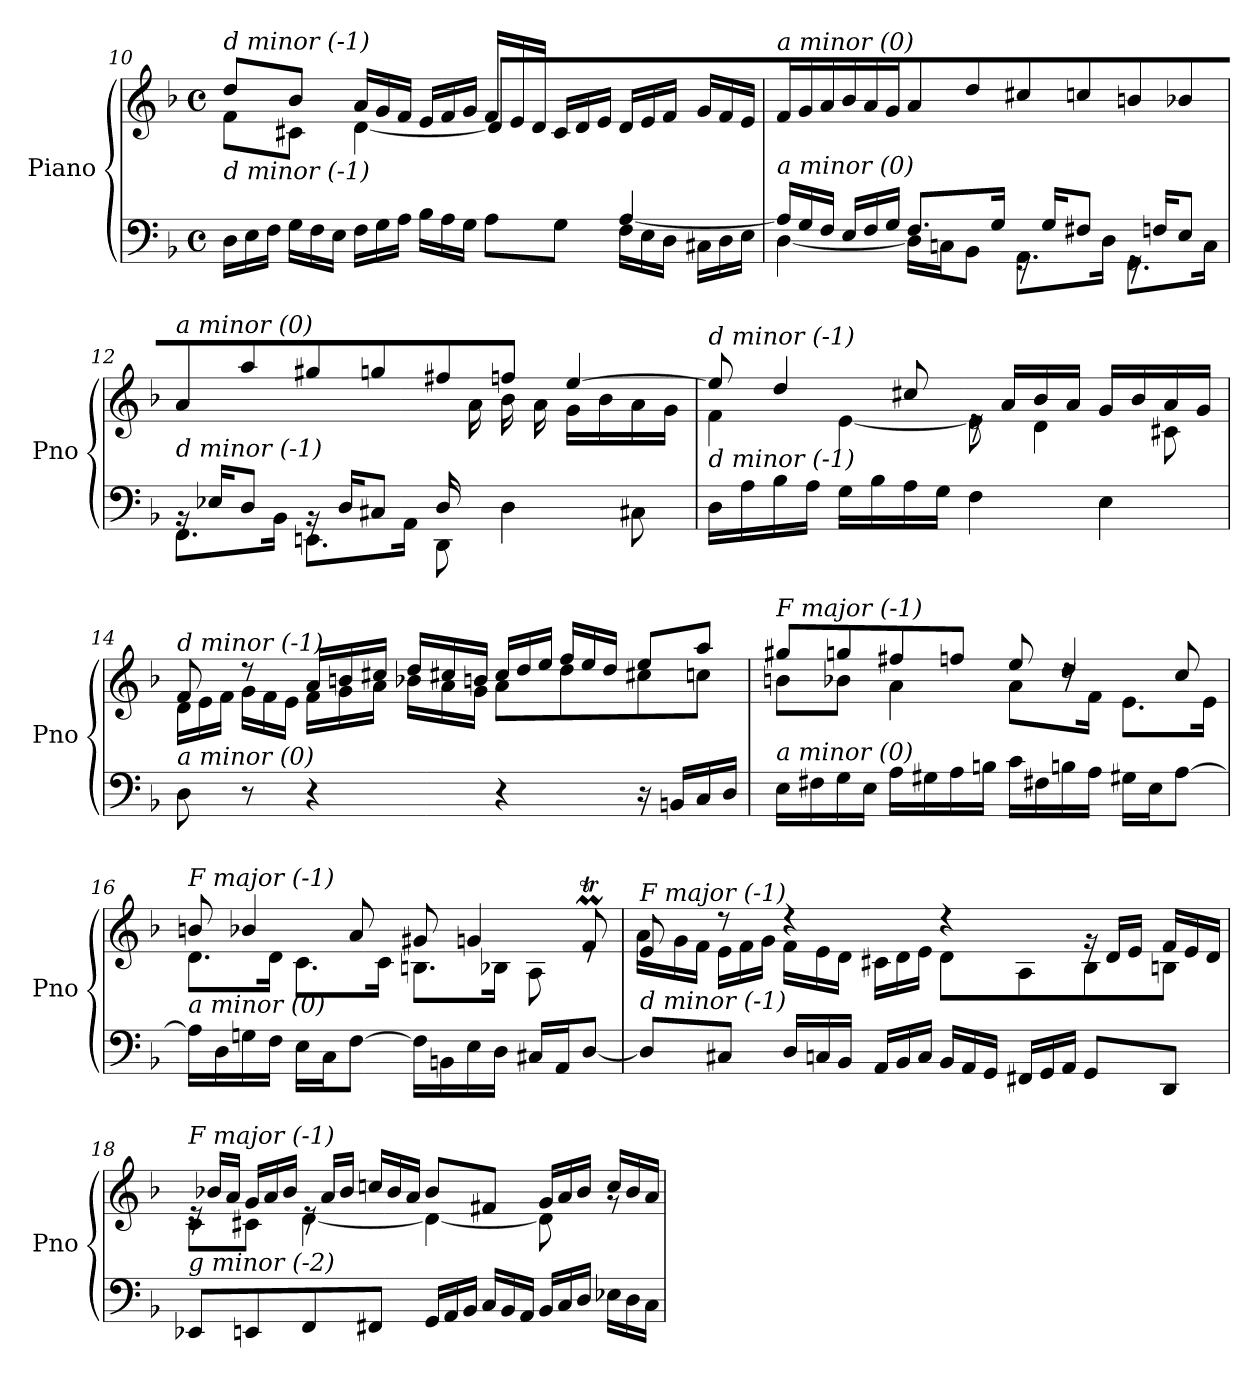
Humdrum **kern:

**kern	**kern
*part1	*part1
*staff2	*staff1
*I"Piano	*
*I'Pno	*
!!LO:LB:g=z
*clefF4	*clefG2
*k[b-]	*k[b-]
*M4/4	*M4/4
*met(c)	*met(c)
=10	=10
*^	*
*	*Xtuplet	*
*	*^	*^
*	*	*	*	*^
!	!	!	!LO:TX:i:t=d minor (-1)	!	!
!LO:TX:i:t=d minor (-1)	!	!	!	!	!
2ryy	24D\LL	2.ryy	8dd/L	8f\L	2.ryy
.	24E\	.	.	.	.
.	24F\JJ	.	.	.	.
.	24G\LL	.	8b-/J	8c#X\J	.
.	24F\	.	.	.	.
.	24E\JJ	.	.	.	.
*	*	*	*Xtuplet	*	*
.	24F\LL	.	24a/LL	[4d\	.
.	24G\	.	24g/	.	.
.	24A\JJ	.	24f/JJ	.	.
.	24B-\LL	.	24e/LL	.	.
.	24A\	.	24f/	.	.
.	24G\JJ	.	24g/JJ	.	.
8ryy	8A\L	.	24f/LL	8d\L]	.
.	.	.	24e/	.	.
.	.	.	24d/JJ	.	.
8B-/J	8G\J	.	24c#/LL	8ryy	.
.	.	.	24d/	.	.
.	.	.	24e/JJ	.	.
4ryy	[4A/	24F\LL	24d/LL	4ryy	4ryy
.	.	24E\	24e/	.	.
.	.	24D\JJ	24f/JJ	.	.
.	.	24C#X\LL	24g/LL	.	.
.	.	24D\	24f/	.	.
.	.	24E\JJ	24e/JJ	.	.
*	*	*	*v	*v	*v
=11	=11	=11	=11
!	!	!	!LO:TX:i:t=a minor (0)
!LO:TX:i:t=a minor (0)	!	!	!
*	*v	*v	*
24A/LL]	[4D\	24f/LL
24G/	.	24g/
24F/JJ	.	24a/JJ
24E/LL	.	24b-/LL
24F/	.	24a/
24G/JJ	.	24g/JJ
8.F/L	16D\LL]	8a/L
.	16Cn\J	.
.	8BB-\J	8dd/J
16G/Jk	.	.
16rGG	8.AA\L	8cc#X/L
16G/KL	.	.
8F#X/J	.	8ccn/
.	16D\Jk	.
16rGG	8.GG\L	8bn/
16Fn/KL	.	.
8E/J	.	8b-X/J
.	16C\Jk	.
!!LO:PB:g=z
=12	=12	=12
*	*^	*^
*	*	*	*	*^
!	!	!	!LO:TX:i:t=a minor (0)	!	!
!LO:TX:i:t=d minor (-1)	!	!	!	!	!
2.ryy	16rBB	8.FF\L	8a/L	2.ryy	2ryy
.	16E-X/KL	.	.	.	.
.	8D/J	.	8aa/	.	.
.	.	16BB-\Jk	.	.	.
.	16rBB	8.EEn\L	8gg#X/	.	.
.	16D/KL	.	.	.	.
.	8C#X/J	.	8ggn/J	.	.
.	.	16AA\Jk	.	.	.
.	16D/LL	8DD\	8ff#X/L	.	16ryy
.	8.ryy	.	.	.	16a\
.	.	4D\	8ffn/J	.	16b-\
.	.	.	.	.	16a\JJ
4ryy	4ryy	.	[4ee/	16g\LL	4ryy
.	.	.	.	16b-\	.
.	.	8C#X\	.	16a\	.
.	.	.	.	16g\JJ	.
*v	*v	*v	*	*	*
*	*	*v	*v
=13	=13	=13
!	!LO:TX:i:t=d minor (-1)	!
!LO:TX:i:t=d minor (-1)	!	!
16D\LL	8ee/]	4f\
16A\	.	.
16B-\	4dd/	.
16A\JJ	.	.
16G\LL	.	[4e\
16B-\	.	.
16A\	8cc#X/	.
16G\JJ	.	.
4F\	16re	8e\]
.	16a/LL	.
.	16b-/	4d\
.	16a/JJ	.
4E\	16g/LL	.
.	16b-/	.
.	16a/	8c#X\
.	16g/JJ	.
!!LO:LB:g=z	!!
=14	=14	=14
!	!LO:TX:i:t=d minor (-1)	!
!LO:TX:i:t=a minor (0)	!	!
8D\	8f/	24d\LL
.	.	24e\
.	.	24f\JJ
8r	8r	24g\LL
.	.	24f\
.	.	24e\JJ
4r	24a/LL	24f\LL
.	24bn/	24g\
.	24cc#X/JJ	24a\JJ
.	24dd/LL	24b-X\LL
.	24cc#X/	24a\
.	24bn/JJ	24g\JJ
4r	24cc#/LL	8a\L
.	24dd/	.
.	24ee/JJ	.
.	24ff/LL	8dd\
.	24ee/	.
.	24dd/JJ	.
16r	8ee/L	8cc#X\
16BBn/LL	.	.
16C/	8aa/J	8ccn\J
16D/JJ	.	.
=15	=15	=15
!	!LO:TX:i:t=F major (-1)	!
!LO:TX:i:t=a minor (0)	!	!
16E\LL	8gg#X/L	8bn\L
16F#X\	.	.
16G\	8ggn/	8b-X\J
16E\JJ	.	.
16A\LL	8ff#X/	4a\
16G#X\	.	.
16A\	8ffn/J	.
16Bn\JJ	.	.
16c\LL	8ee/	8a\L
16F#X\	.	.
16Bn\	4dd/	16rdd
16A\JJ	.	16f\Jk
16G#X\LL	.	8.e\L
16E\J	.	.
[8A\J	8cc/	.
.	.	16e\Jk
!!LO:LB:g=z	!!
=16	=16	=16
!	!LO:TX:i:t=F major (-1)	!
!LO:TX:i:t=a minor (0)	!	!
16A\LL]	8bn/	8.d\L
16D\	.	.
16Gn\	4b-X/	.
16F\JJ	.	16d\Jk
16E\LL	.	8.c\L
16C\J	.	.
[8F\J	8a/	.
.	.	16c\Jk
16F\LL]	8g#X/	8.Bn\L
16BBn\	.	.
16E\	4gn/	.
16D\JJ	.	16B-X\Jk
16C#X/LL	.	8A\
16AA/J	.	.
[8D/J	8fTM/	8re
=17	=17	=17
!	!LO:TX:i:t=F major (-1)	!
!LO:TX:i:t=d minor (-1)	!	!
8D/L]	8e/	24a\LL
.	.	24g\
.	.	24f\JJ
8C#X/J	8r	24e\LL
.	.	24f\
.	.	24g\JJ
24D/LL	4r	24f\LL
24Cn/	.	24e\
24BB-/JJ	.	24d\JJ
24AA/LL	.	24c#X\LL
24BB-/	.	24d\
24C/JJ	.	24e\JJ
24BB-/LL	4r	8d\L
24AA/	.	.
24GG/JJ	.	.
24FF#X/LL	.	8A\
24GG/	.	.
24AA/JJ	.	.
8GG/L	24rg	8B-\
.	24d/LL	.
.	24e/JJ	.
8DD/J	24f/LL	8Bn\J
.	24e/	.
.	24d/JJ	.
!!LO:LB:g=z	!!
=18	=18	=18
!	!LO:TX:i:t=F major (-1)	!
!LO:TX:i:t=g minor (-2)	!	!
8EE-X/L	24re	8c\L
.	24b-X/LL	.
.	24a/JJ	.
8EEn/	24g/LL	8c#X\J
.	24a/	.
.	24b-/JJ	.
8FF/	24re	[4d\
.	24a/LL	.
.	24b-/JJ	.
8FF#X/J	24ccn/LL	.
.	24b-/	.
.	24a/JJ	.
24GG/LL	8b-/L	4d\_
24AA/	.	.
24BB-/JJ	.	.
24C/LL	8f#X/J	.
24BB-/	.	.
24AA/JJ	.	.
24BB-/LL	24g/LL	8d\]
24C/	24a/	.
24D/JJ	24b-/JJ	.
24E-X\LL	24cc/LL	8rg
24D\	24b-/	.
24C\JJ	24a/JJ	.
*	*v	*v
=	=
*-	*-
